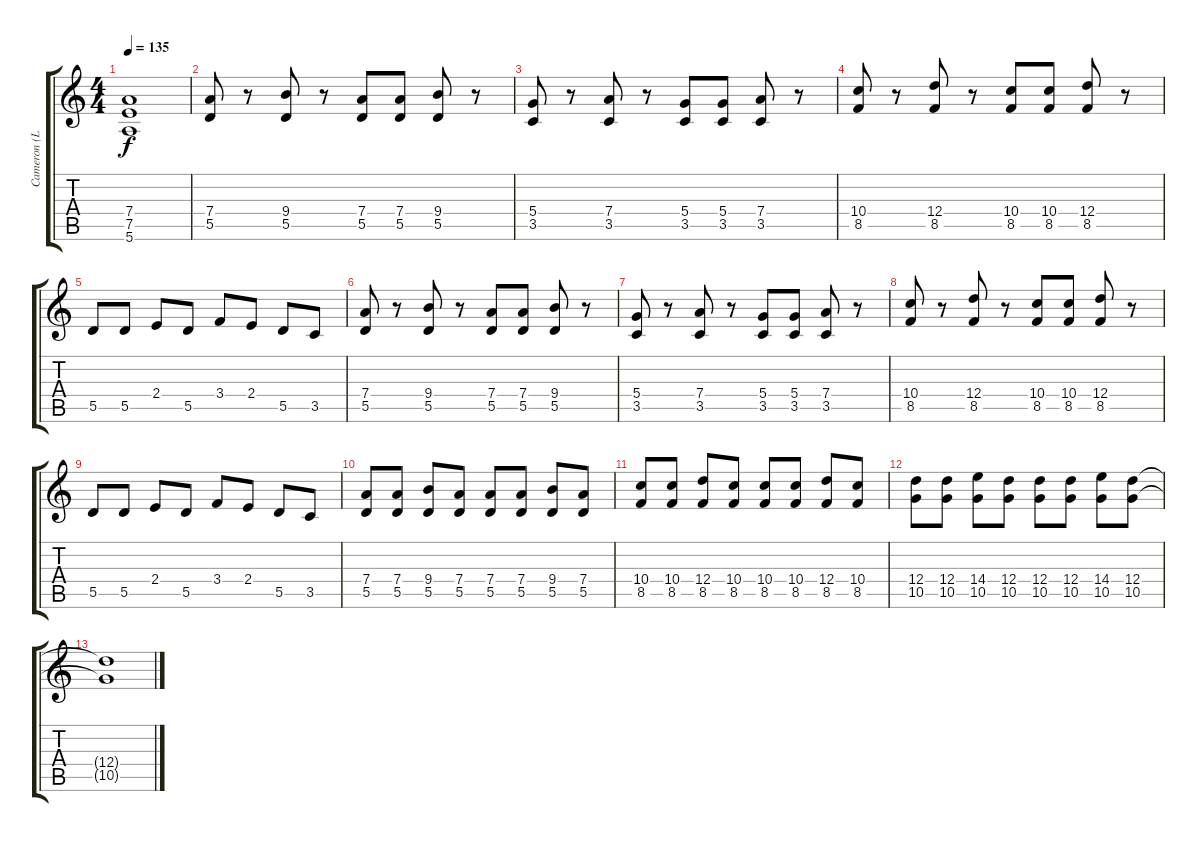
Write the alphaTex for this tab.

\track ("Cameron (Lead)" "Cameron (L") {instrument overdrivenguitar}
\staff {score tabs}
\tuning (E4 B3 G3 D3 A2 E2) {hide}
\ts (4 4)
\tempo 135
\clef g2
\ks c
(7.4{t} 7.5{t} 5.6{t}).1{dy f} |
(7.4 5.5).8 r.8 (9.4 5.5).8 r.8 (7.4 5.5).8 (7.4 5.5).8 (9.4 5.5).8 r.8 |
(5.4 3.5).8 r.8 (7.4 3.5).8 r.8 (5.4 3.5).8 (5.4 3.5).8 (7.4 3.5).8 r.8 |
(10.4 8.5).8 r.8 (12.4 8.5).8 r.8 (10.4 8.5).8 (10.4 8.5).8 (12.4 8.5).8 r.8 |
5.5.8 5.5.8 2.4.8 5.5.8 3.4.8 2.4.8 5.5.8 3.5.8 |
(7.4 5.5).8 r.8 (9.4 5.5).8 r.8 (7.4 5.5).8 (7.4 5.5).8 (9.4 5.5).8 r.8 |
(5.4 3.5).8 r.8 (7.4 3.5).8 r.8 (5.4 3.5).8 (5.4 3.5).8 (7.4 3.5).8 r.8 |
(10.4 8.5).8 r.8 (12.4 8.5).8 r.8 (10.4 8.5).8 (10.4 8.5).8 (12.4 8.5).8 r.8 |
5.5.8 5.5.8 2.4.8 5.5.8 3.4.8 2.4.8 5.5.8 3.5.8 |
(7.4 5.5).8 (7.4 5.5).8 (9.4 5.5).8 (7.4 5.5).8 (7.4 5.5).8 (7.4 5.5).8 (9.4 5.5).8 (7.4 5.5).8 |
(10.4 8.5).8 (10.4 8.5).8 (12.4 8.5).8 (10.4 8.5).8 (10.4 8.5).8 (10.4 8.5).8 (12.4 8.5).8 (10.4 8.5).8 |
(12.4 10.5).8 (12.4 10.5).8 (14.4 10.5).8 (12.4 10.5).8 (12.4 10.5).8 (12.4 10.5).8 (14.4 10.5).8 (12.4 10.5).8 |
(12.4{t} 10.5{t}).1
